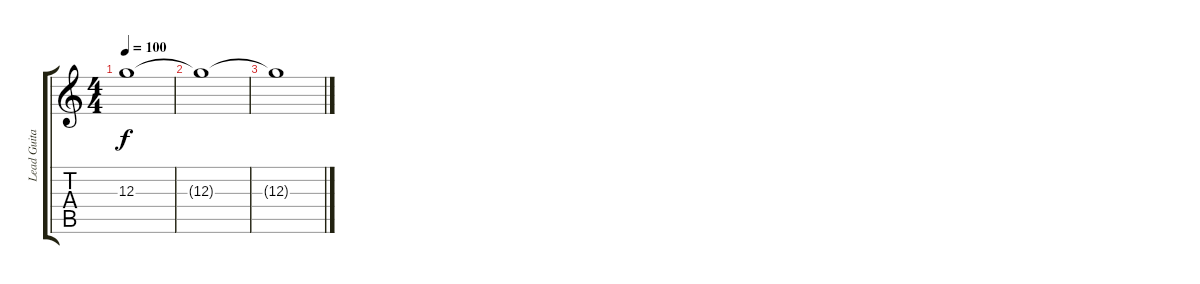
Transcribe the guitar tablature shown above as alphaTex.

\track ("Lead Guitar" "Lead Guita") {instrument distortionguitar}
\staff {score tabs}
\tuning (E4 B3 G3 D3 A2 E2) {hide}
\ts (4 4)
\tempo 100
\clef g2
\ks c
12.3{t}.1{dy f} |
12.3{t}.1 |
12.3{t}.1
